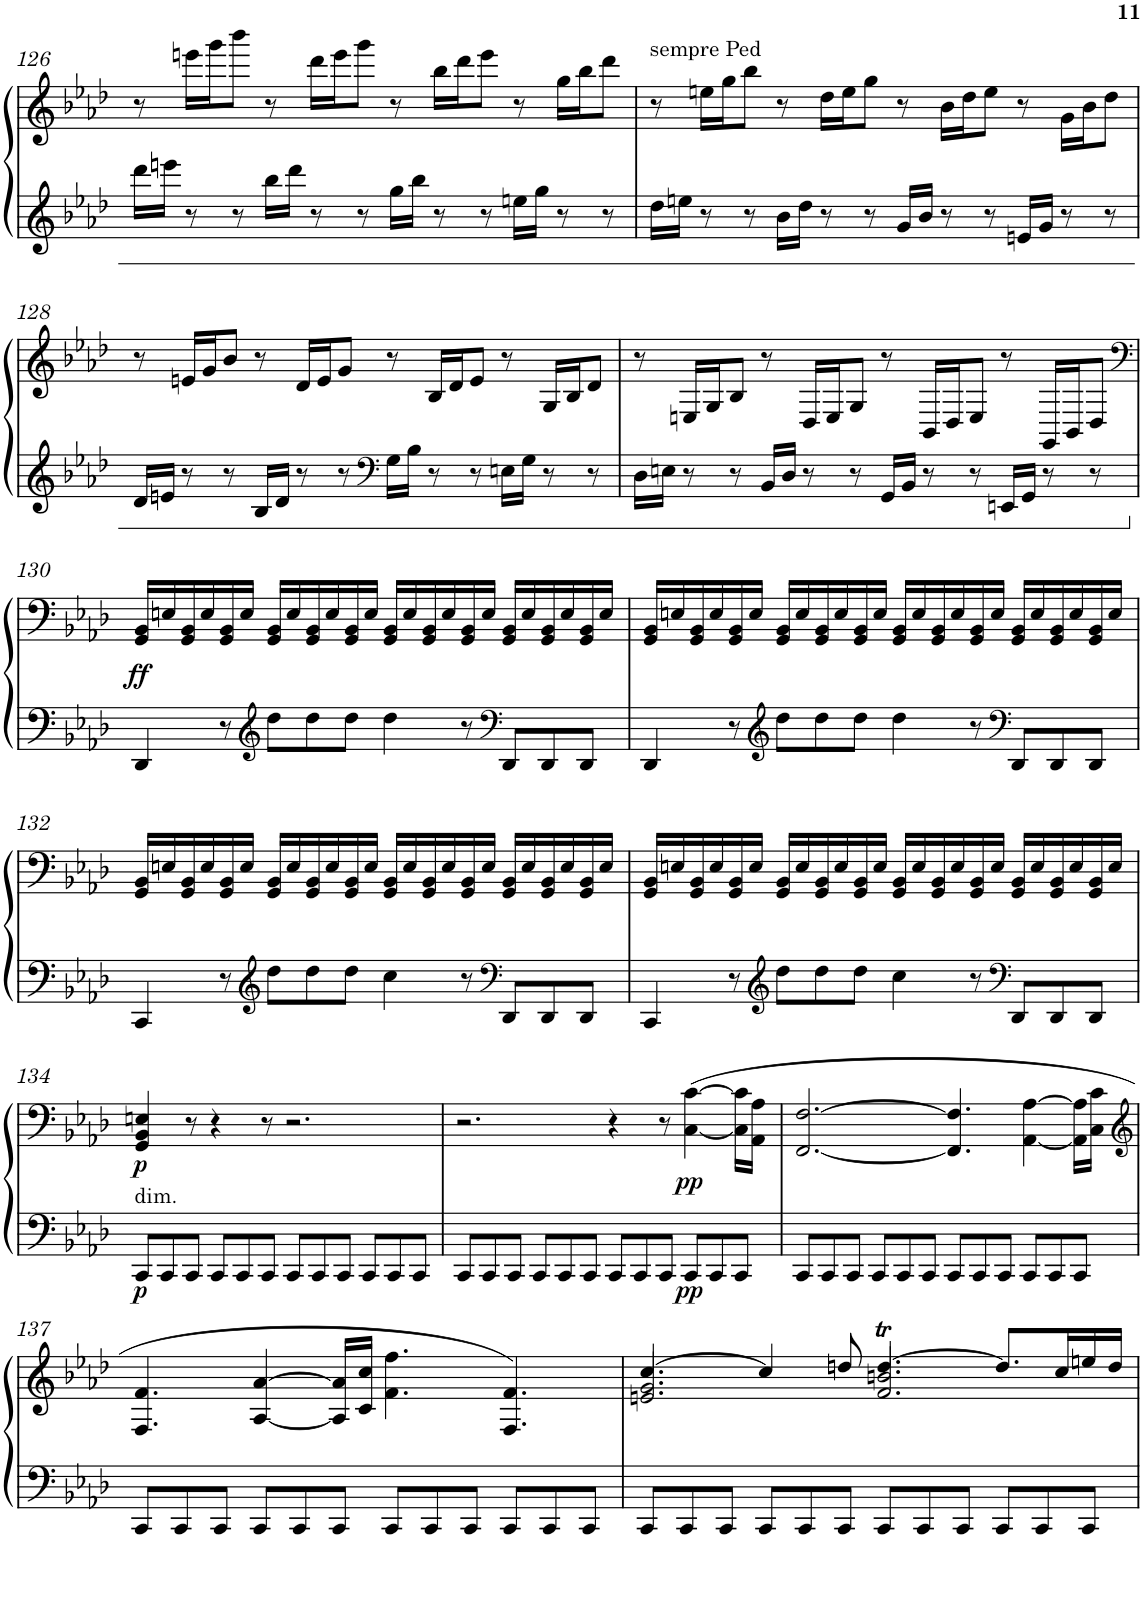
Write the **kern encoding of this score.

**kern	**kern	**dynam
*part1	*part1	*part1
*staff2	*staff1	*staff1/2
*I"Piano	*	*
*I'Pno	*	*
!!LO:PB:g=z
*clefG2	*clefG2	*
*k[b-e-a-d-]	*k[b-e-a-d-]	*
*A-:	*A-:	*
*M12/8	*M12/8	*
=126	=126	=126
16ddd-\LL	8r	.
16eeen\JJ	.	.
8r	16eeen\LL	.
.	16ggg\J	.
8r	8bbb-\J	.
16bb-\LL	8r	.
16ddd-\JJ	.	.
8r	16ddd-\LL	.
.	16eee\J	.
8r	8ggg\J	.
16gg\LL	8r	.
16bb-\JJ	.	.
8r	16bb-\LL	.
.	16ddd-\J	.
8r	8eee\J	.
16een\LL	8r	.
16gg\JJ	.	.
8r	16gg\LL	.
.	16bb-\J	.
8r	8ddd-\J	.
=127	=127	=127
!	!LO:TX:a:t=sempre Ped	!
16dd-\LL	8r	.
16een\JJ	.	.
8r	16een\LL	.
.	16gg\J	.
8r	8bb-\J	.
16b-\LL	8r	.
16dd-\JJ	.	.
8r	16dd-\LL	.
.	16ee\J	.
8r	8gg\J	.
16g/LL	8r	.
16b-/JJ	.	.
8r	16b-\LL	.
.	16dd-\J	.
8r	8ee\J	.
16en/LL	8r	.
16g/JJ	.	.
8r	16g\LL	.
.	16b-\J	.
8r	8dd-\J	.
!!LO:LB:g=z
=128	=128	=128
16d-/LL	8r	.
16en/JJ	.	.
8r	16en/LL	.
.	16g/J	.
8r	8b-/J	.
16B-/LL	8r	.
16d-/JJ	.	.
8r	16d-/LL	.
.	16e/J	.
8r	8g/J	.
*clefF4	*	*
16G\LL	8r	.
16B-\JJ	.	.
8r	16B-/LL	.
.	16d-/J	.
8r	8e/J	.
16En\LL	8r	.
16G\JJ	.	.
8r	16G/LL	.
.	16B-/J	.
8r	8d-/J	.
=129	=129	=129
16D-\LL	8r	.
16En\JJ	.	.
8r	16En/LL	.
.	16G/J	.
8r	8B-/J	.
16BB-/LL	8r	.
16D-/JJ	.	.
8r	16D-/LL	.
.	16E/J	.
8r	8G/J	.
16GG/LL	8r	.
16BB-/JJ	.	.
8r	16BB-/LL	.
.	16D-/J	.
8r	8E/J	.
16EEn/LL	8r	.
16GG/JJ	.	.
8r	16GG/LL	.
.	16BB-/J	.
8r	8D-/J	.
!!LO:LB:g=z
=130	=130	=130
*	*clefF4	*
!	!	!LO:DY:b
4DD-/	16GG/ 16BB-/LL	ff
.	16En/	.
.	16GG/ 16BB-/	.
.	16E/	.
8r	16GG/ 16BB-/	.
.	16E/JJ	.
*clefG2	*	*
8dd-\L	16GG/ 16BB-/LL	.
.	16E/	.
8dd-\	16GG/ 16BB-/	.
.	16E/	.
8dd-\J	16GG/ 16BB-/	.
.	16E/JJ	.
4dd-\	16GG/ 16BB-/LL	.
.	16E/	.
.	16GG/ 16BB-/	.
.	16E/	.
8r	16GG/ 16BB-/	.
.	16E/JJ	.
*clefF4	*	*
8DD-/L	16GG/ 16BB-/LL	.
.	16E/	.
8DD-/	16GG/ 16BB-/	.
.	16E/	.
8DD-/J	16GG/ 16BB-/	.
.	16E/JJ	.
=131	=131	=131
4DD-/	16GG/ 16BB-/LL	.
.	16En/	.
.	16GG/ 16BB-/	.
.	16E/	.
8r	16GG/ 16BB-/	.
.	16E/JJ	.
*clefG2	*	*
8dd-\L	16GG/ 16BB-/LL	.
.	16E/	.
8dd-\	16GG/ 16BB-/	.
.	16E/	.
8dd-\J	16GG/ 16BB-/	.
.	16E/JJ	.
4dd-\	16GG/ 16BB-/LL	.
.	16E/	.
.	16GG/ 16BB-/	.
.	16E/	.
8r	16GG/ 16BB-/	.
.	16E/JJ	.
*clefF4	*	*
8DD-/L	16GG/ 16BB-/LL	.
.	16E/	.
8DD-/	16GG/ 16BB-/	.
.	16E/	.
8DD-/J	16GG/ 16BB-/	.
.	16E/JJ	.
!!LO:LB:g=z
=132	=132	=132
4CC/	16GG/ 16BB-/LL	.
.	16En/	.
.	16GG/ 16BB-/	.
.	16E/	.
8r	16GG/ 16BB-/	.
.	16E/JJ	.
*clefG2	*	*
8dd-\L	16GG/ 16BB-/LL	.
.	16E/	.
8dd-\	16GG/ 16BB-/	.
.	16E/	.
8dd-\J	16GG/ 16BB-/	.
.	16E/JJ	.
4cc\	16GG/ 16BB-/LL	.
.	16E/	.
.	16GG/ 16BB-/	.
.	16E/	.
8r	16GG/ 16BB-/	.
.	16E/JJ	.
*clefF4	*	*
8DD-/L	16GG/ 16BB-/LL	.
.	16E/	.
8DD-/	16GG/ 16BB-/	.
.	16E/	.
8DD-/J	16GG/ 16BB-/	.
.	16E/JJ	.
=133	=133	=133
4CC/	16GG/ 16BB-/LL	.
.	16En/	.
.	16GG/ 16BB-/	.
.	16E/	.
8r	16GG/ 16BB-/	.
.	16E/JJ	.
*clefG2	*	*
8dd-\L	16GG/ 16BB-/LL	.
.	16E/	.
8dd-\	16GG/ 16BB-/	.
.	16E/	.
8dd-\J	16GG/ 16BB-/	.
.	16E/JJ	.
4cc\	16GG/ 16BB-/LL	.
.	16E/	.
.	16GG/ 16BB-/	.
.	16E/	.
8r	16GG/ 16BB-/	.
.	16E/JJ	.
*clefF4	*	*
8DD-/L	16GG/ 16BB-/LL	.
.	16E/	.
8DD-/	16GG/ 16BB-/	.
.	16E/	.
8DD-/J	16GG/ 16BB-/	.
.	16E/JJ	.
!!LO:LB:g=z
=134	=134	=134
!LO:TX:a:t=dim.	!	!
!	!	!LO:DY:b=2
!	!	!LO:DY:n=1:b
8CC/L	4GG/ 4BB-/ 4En/	p p
8CC/	.	.
8CC/J	8r	.
8CC/L	4r	.
8CC/	.	.
8CC/J	8r	.
8CC/L	2.r	.
8CC/	.	.
8CC/J	.	.
8CC/L	.	.
8CC/	.	.
8CC/J	.	.
=135	=135	=135
8CC/L	2.r	.
8CC/	.	.
8CC/J	.	.
8CC/L	.	.
8CC/	.	.
8CC/J	.	.
8CC/L	4r	.
8CC/	.	.
8CC/J	8r	.
!	!	!LO:DY:b=2
!	!	!LO:DY:n=1:b
8CC/L	(>[4C\ [4c\	pp pp
8CC/	.	.
8CC/J	16C\] 16c\]LL	.
.	16AA-\ 16A-\JJ	.
=136	=136	=136
8CC/L	[2.FF/ [2.F/	.
8CC/	.	.
8CC/J	.	.
8CC/L	.	.
8CC/	.	.
8CC/J	.	.
8CC/L	4.FF/] 4.F/]	.
8CC/	.	.
8CC/J	.	.
8CC/L	[4AA-\ [4A-\	.
8CC/	.	.
8CC/J	16AA-\] 16A-\]LL	.
.	16C\ 16c\JJ	.
!!LO:LB:g=z
=137	=137	=137
*	*clefG2	*
8CC/L	4.F/ 4.f/	.
8CC/	.	.
8CC/J	.	.
8CC/L	[4A-/ [4a-/	.
8CC/	.	.
8CC/J	16A-/] 16a-/]LL	.
.	16c/ 16cc/JJ	.
8CC/L	4.f\ 4.ff\	.
8CC/	.	.
8CC/J	.	.
8CC/L	4.F/ 4.f/)	.
8CC/	.	.
8CC/J	.	.
=138	=138	=138
*	*^	*
8CC/L	[4.cc/	2.en/ 2.g/	.
8CC/	.	.	.
8CC/J	.	.	.
8CC/L	4cc/]	.	.
8CC/	.	.	.
8CC/J	8ddn/	.	.
8CC/L	[4.ddt/	2.f/ 2.bn/	.
8CC/	.	.	.
8CC/J	.	.	.
8CC/L	8.dd/L]	.	.
8CC/	.	.	.
.	16cc/L	.	.
8CC/J	16een/	.	.
.	16dd/JJ	.	.
*	*v	*v	*
=	=	=
*-	*-	*-
